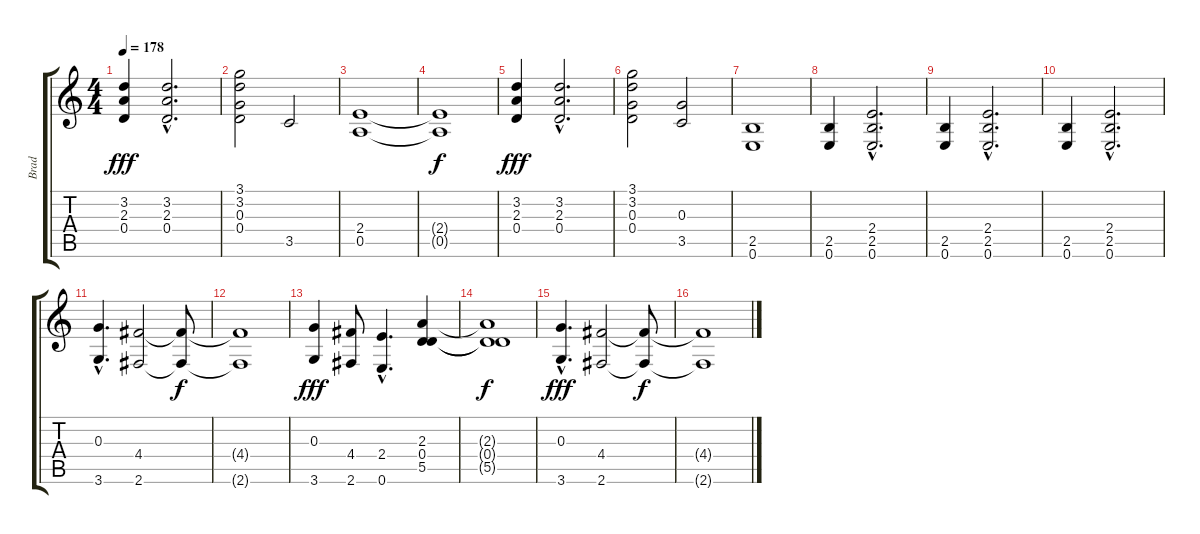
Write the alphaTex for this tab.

\track ("Brad" "Brad") {instrument distortionguitar}
\staff {score tabs}
\tuning (E4 B3 G3 D3 A2 E2) {hide}
\ts (4 4)
\tempo 178
\clef g2
\ks c
(3.2 2.3 0.4).4{dy fff} (3.2{hac} 2.3{hac} 0.4{hac}).2{d} |
(3.1 3.2 0.3 0.4).2 3.5.2 |
(2.4 0.5).1 |
(2.4{t} 0.5{t}).1{dy f} |
(3.2 2.3 0.4).4{dy fff} (3.2{hac} 2.3{hac} 0.4{hac}).2{d} |
(3.1 3.2 0.3 0.4).2 (0.3 3.5).2 |
(2.5 0.6).1 |
(2.5 0.6).4 (2.4{hac} 2.5{hac} 0.6{hac}).2{d} |
(2.5 0.6).4 (2.4{hac} 2.5{hac} 0.6{hac}).2{d} |
(2.5 0.6).4 (2.4{hac} 2.5{hac} 0.6{hac}).2{d} |
(0.3{hac} 3.6{hac}).4{d} (4.4 2.6).2 (4.4{t} 2.6{t}).8{dy f} |
(4.4{t} 2.6{t}).1 |
(0.3 3.6).4{dy fff} (4.4 2.6).8 (2.4{hac} 0.6{hac}).4{d} (2.3 0.4 5.5).4 |
(2.3{t} 0.4{t} 5.5{t}).1{dy f} |
(0.3{hac} 3.6{hac}).4{d dy fff} (4.4 2.6).2 (4.4{t} 2.6{t}).8{dy f} |
(4.4{t} 2.6{t}).1
